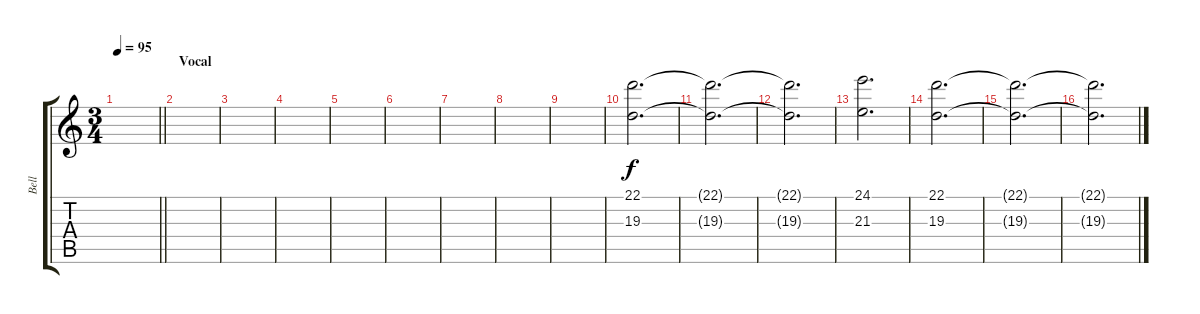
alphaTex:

\track ("Bell" "Bell") {instrument violin}
\staff {score tabs}
\tuning (E4 B3 G3 D3 A2 D2) {hide}
\ts (3 4)
\tempo 95
\clef g2
\barLineRight lightlight
\ks c
|
\section ("" "Vocal")
|
|
|
|
|
|
|
|
(22.1 19.3).2{d} |
(22.1{t} 19.3{t}).2{d} |
(22.1{t} 19.3{t}).2{d} |
(24.1 21.3).2{d} |
(22.1 19.3).2{d} |
(22.1{t} 19.3{t}).2{d} |
(22.1{t} 19.3{t}).2{d}
